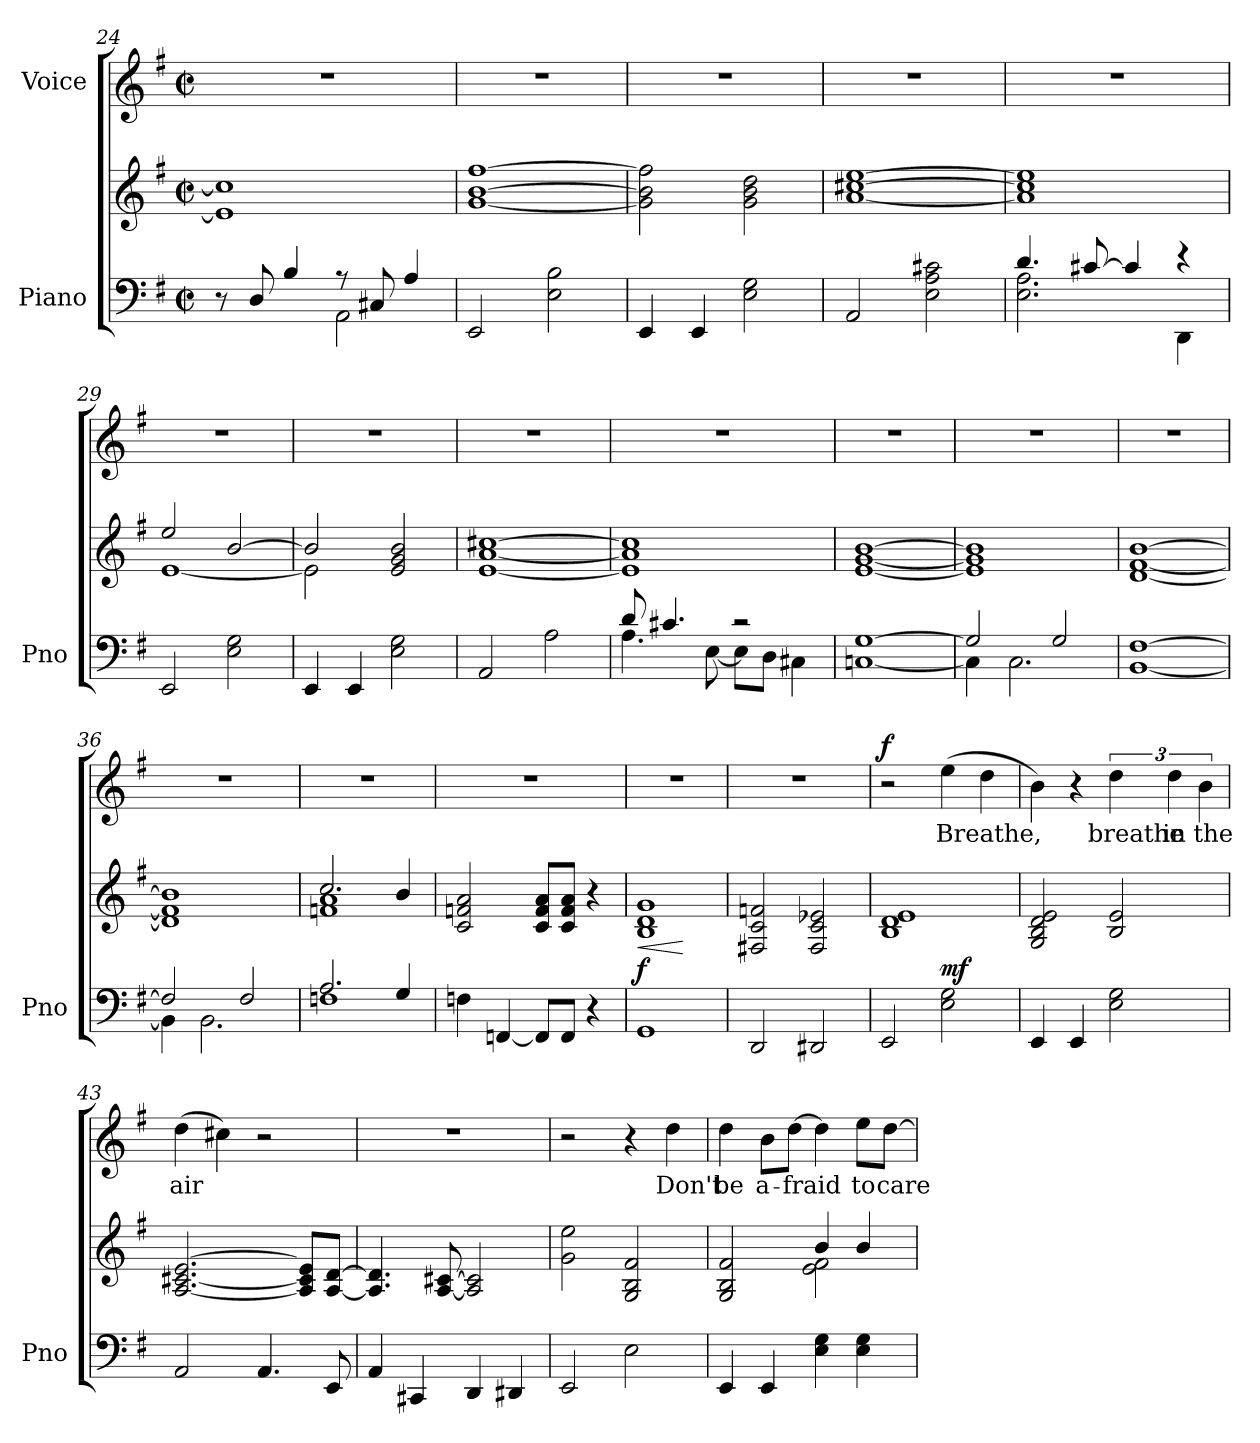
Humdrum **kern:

**kern	**kern	**dynam	**kern	**text	**dynam
*part2	*part2	*part2	*part1	*part1	*part1
*staff3	*staff2	*staff2/3	*staff1	*staff1	*staff1
*I"Piano	*	*	*I"Voice	*	*
*I'Pno	*	*	*	*	*
*clefF4	*clefG2	*	*clefG2	*	*
*k[f#]	*k[f#]	*	*k[f#]	*	*
*M2/2	*M2/2	*	*M2/2	*	*
*met(c|)	*met(c|)	*	*met(c|)	*	*
=24	=24	=24	=24	=24	=24
*^	*	*	*	*	*
8r	2ryy	1e] 1cc#]	.	1r	.	.
8D/	.	.	.	.	.	.
4B/	.	.	.	.	.	.
8r	2AA\	.	.	.	.	.
8C#X/	.	.	.	.	.	.
4A/	.	.	.	.	.	.
*v	*v	*	*	*	*	*
=25	=25	=25	=25	=25	=25
2EE/	[1g [1b [1ff#	.	1r	.	.
2E\ 2B\	.	.	.	.	.
=26	=26	=26	=26	=26	=26
4EE/	2g\] 2b\] 2ff#\]	.	1r	.	.
4EE/	.	.	.	.	.
2E\ 2G\	2g\ 2b\ 2dd\	.	.	.	.
=27	=27	=27	=27	=27	=27
2AA/	[1a [1cc#X [1ee	.	1r	.	.
2E\ 2A\ 2c#X\	.	.	.	.	.
=28	=28	=28	=28	=28	=28
*^	*	*	*	*	*
4.d/	2.E\ 2.A\	1a] 1cc#] 1ee]	.	1r	.	.
[8c#X/	.	.	.	.	.	.
4c#/]	.	.	.	.	.	.
4r	4DD\	.	.	.	.	.
*v	*v	*	*	*	*	*
=29	=29	=29	=29	=29	=29
*	*^	*	*	*	*
2EE/	2ee/	[1e	.	1r	.	.
2E\ 2G\	[2b/	.	.	.	.	.
=30	=30	=30	=30	=30	=30	=30
4EE/	2b/]	2e\]	.	1r	.	.
4EE/	.	.	.	.	.	.
2E\ 2G\	2e/ 2g/ 2b/	2ryy	.	.	.	.
*	*v	*v	*	*	*	*
=31	=31	=31	=31	=31	=31
2AA/	[1e [1a [1cc#X	.	1r	.	.
2A\	.	.	.	.	.
!!LO:LB:g=z
=32	=32	=32	=32	=32	=32
*^	*	*	*	*	*
8d/	4.A\	1e] 1a] 1cc#]	.	1r	.	.
4.c#X/	.	.	.	.	.	.
.	[8E\	.	.	.	.	.
2r	8E\L]	.	.	.	.	.
.	8D\J	.	.	.	.	.
.	4C#X\	.	.	.	.	.
*v	*v	*	*	*	*	*
=33	=33	=33	=33	=33	=33
[1Cn [1G	[1e [1g [1b	.	1r	.	.
=34	=34	=34	=34	=34	=34
*^	*	*	*	*	*
2G/]	4C\]	1e] 1g] 1b]	.	1r	.	.
.	2.C\	.	.	.	.	.
2G/	.	.	.	.	.	.
*v	*v	*	*	*	*	*
=35	=35	=35	=35	=35	=35
[1BB [1F#	[1d [1f# [1b	.	1r	.	.
=36	=36	=36	=36	=36	=36
*^	*	*	*	*	*
2F#/]	4BB\]	1d] 1f#] 1b]	.	1r	.	.
.	2.BB\	.	.	.	.	.
2F#/	.	.	.	.	.	.
=37	=37	=37	=37	=37	=37	=37
*	*	*^	*	*	*	*
2.A/	1Fn	2.cc/	1fn 1a	.	1r	.	.
4G/	.	4b/	.	.	.	.	.
*v	*v	*	*	*	*	*	*
*	*v	*v	*	*	*	*
=38	=38	=38	=38	=38	=38
4Fn\	2c/ 2fn/ 2a/	.	1r	.	.
[4FFn/	.	.	.	.	.
8FF/L]	8c/ 8f/ 8a/L	.	.	.	.
8FF/J	8c/ 8f/ 8a/J	.	.	.	.
4r	4r	.	.	.	.
=39	=39	=39	=39	=39	=39
!	!	!LO:HP:b	!	!	!
!	!	!LO:DY:n=1:a=2	!	!	!
1GG	1B 1d 1g	< f	1r	.	.
.	.	[	.	.	.
=40	=40	=40	=40	=40	=40
2DD/	2F#X/ 2c/ 2fn/	.	1r	.	.
2DD#X/	2F#/ 2c/ 2e-X/	.	.	.	.
=41	=41	=41	=41	=41	=41
!	!	!	!	!	!LO:DY:b
2EE/	1B 1d 1e	.	2r	.	f
!	!	!LO:DY:a=2	!	!	!
2E\ 2G\	.	mf	(4ee\	Breathe,	.
.	.	.	4dd\	.	.
!!LO:PB:g=z
=42	=42	=42	=42	=42	=42
4EE/	2G/ 2B/ 2d/ 2e/	.	4b\)	.	.
4EE/	.	.	4r	.	.
2E\ 2G\	2B/ 2e/	.	6dd\	breathe	.
.	.	.	6dd\	in	.
.	.	.	6b\	the	.
=43	=43	=43	=43	=43	=43
2AA/	[2.A/ [2.c#X/ [2.e/	.	(4dd\	air	.
.	.	.	4cc#X\)	.	.
4.AA/	.	.	2r	.	.
.	8A/] 8c#/] 8e/]L	.	.	.	.
8EE/	[8A/ [8d/J	.	.	.	.
=44	=44	=44	=44	=44	=44
4AA/	4.A/] 4.d/]	.	1r	.	.
4CC#X/	.	.	.	.	.
.	[8A/ [8c#X/	.	.	.	.
4DD/	2A/] 2c#/]	.	.	.	.
4DD#X/	.	.	.	.	.
=45	=45	=45	=45	=45	=45
2EE/	2g\ 2ee\	.	2r	.	.
2E\	2G/ 2B/ 2f#/	.	4r	.	.
.	.	.	4dd\	Don't	.
=46	=46	=46	=46	=46	=46
*	*^	*	*	*	*
4EE/	2G/ 2B/ 2f#/	2ryy	.	4dd\	be	.
4EE/	.	.	.	8b\L	a-	.
.	.	.	.	[8dd\J	-fraid	.
4E\ 4G\	4b/	2e\ 2f#\	.	4dd\]	.	.
4E\ 4G\	4b/	.	.	8ee\L	to	.
.	.	.	.	[8dd\J	care	.
*	*v	*v	*	*	*	*
=	=	=	=	=	=
*-	*-	*-	*-	*-	*-
